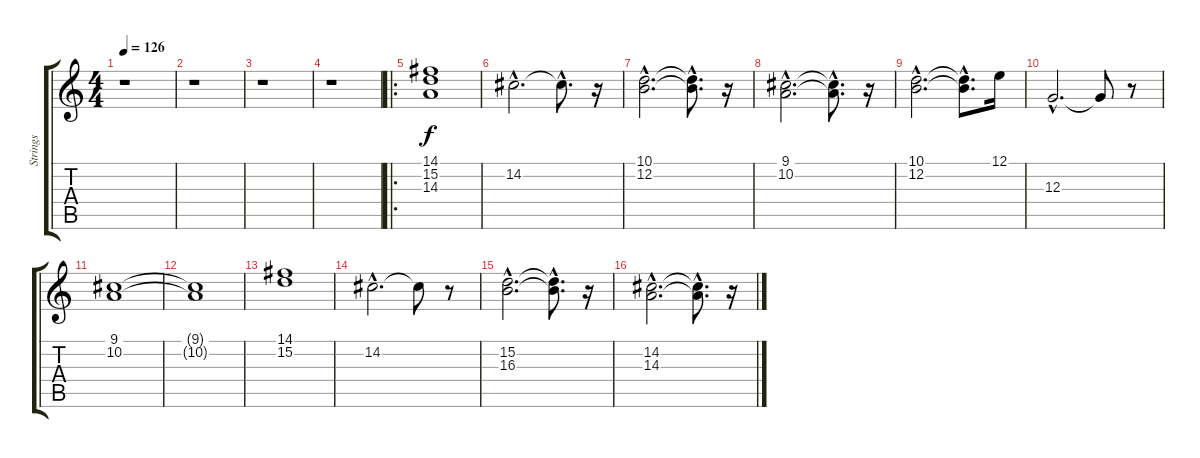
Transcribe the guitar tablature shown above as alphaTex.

\track ("Strings " "Strings ") {instrument stringensemble1}
\staff {score tabs}
\tuning (E4 B3 G3 D3 A2 E2) {hide}
\ts (4 4)
\tempo 126
\clef g2
\ks c
r.1{dy f instrument stringensemble1} |
r.1 |
r.1 |
r.1 |
\ro
(14.1 15.2 14.3).1 |
14.2{hac}.2{d} 14.2{hac t}.8{d} r.16 |
(10.1{hac} 12.2{hac}).2{d} (10.1{hac t} 12.2{hac t}).8{d} r.16 |
(9.1{hac} 10.2{hac}).2{d} (9.1{hac t} 10.2{hac t}).8{d} r.16 |
(10.1{hac} 12.2{hac}).2{d} (10.1{hac t} 12.2{hac t}).8{d} 12.1.16 |
12.3{hac}.2{d} 12.3{t}.8 r.8 |
(9.1 10.2).1 |
(9.1{t} 10.2{t}).1 |
(14.1 15.2).1 |
14.2{hac}.2{d} 14.2{t}.8 r.8 |
(15.2{hac} 16.3{hac}).2{d} (15.2{hac t} 16.3{hac t}).8{d} r.16 |
(14.2{hac} 14.3{hac}).2{d} (14.2{hac t} 14.3{hac t}).8{d} r.16
